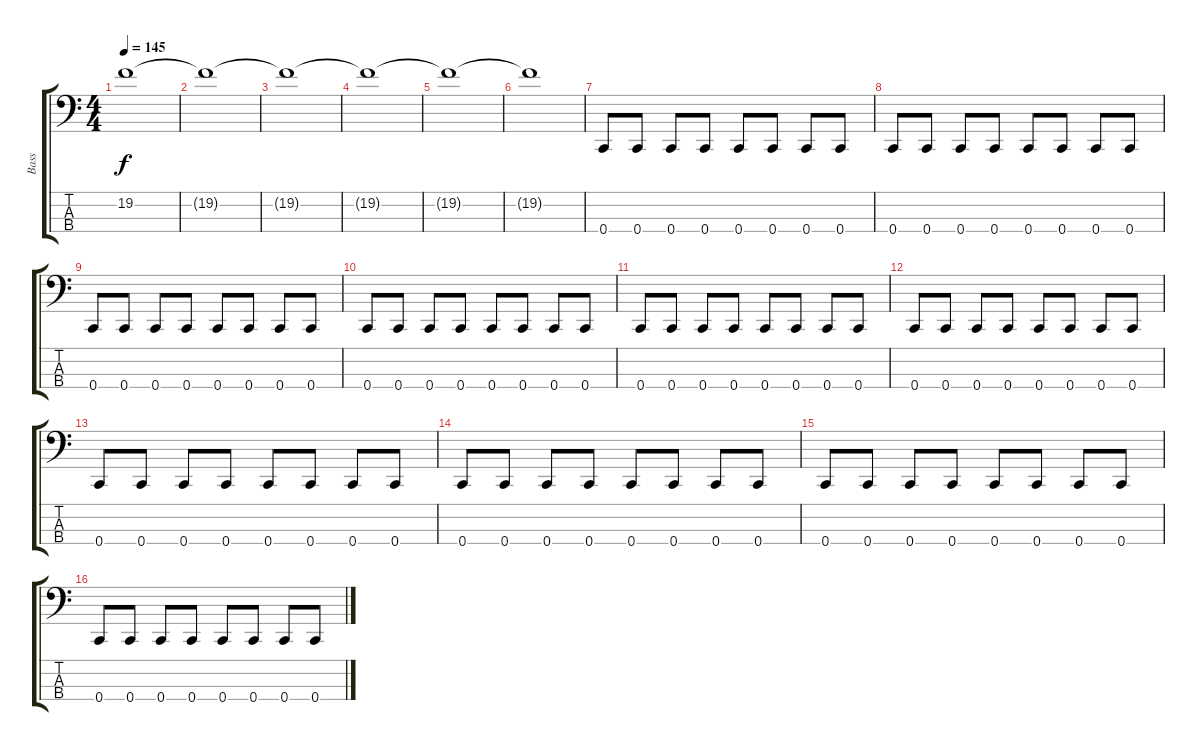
\track ("Bass" "Bass") {instrument electricbasspick}
\staff {score tabs}
\tuning (Eb2 Bb1 F1 C1) {hide}
\ts (4 4)
\tempo 145
\clef f4
\ks c
19.2{t}.1{dy f} |
19.2{t}.1 |
19.2{t}.1 |
19.2{t}.1 |
19.2{t}.1 |
19.2{t}.1 |
0.4.8 0.4.8 0.4.8 0.4.8 0.4.8 0.4.8 0.4.8 0.4.8 |
0.4.8 0.4.8 0.4.8 0.4.8 0.4.8 0.4.8 0.4.8 0.4.8 |
0.4.8 0.4.8 0.4.8 0.4.8 0.4.8 0.4.8 0.4.8 0.4.8 |
0.4.8 0.4.8 0.4.8 0.4.8 0.4.8 0.4.8 0.4.8 0.4.8 |
0.4.8 0.4.8 0.4.8 0.4.8 0.4.8 0.4.8 0.4.8 0.4.8 |
0.4.8 0.4.8 0.4.8 0.4.8 0.4.8 0.4.8 0.4.8 0.4.8 |
0.4.8 0.4.8 0.4.8 0.4.8 0.4.8 0.4.8 0.4.8 0.4.8 |
0.4.8 0.4.8 0.4.8 0.4.8 0.4.8 0.4.8 0.4.8 0.4.8 |
0.4.8 0.4.8 0.4.8 0.4.8 0.4.8 0.4.8 0.4.8 0.4.8 |
0.4.8 0.4.8 0.4.8 0.4.8 0.4.8 0.4.8 0.4.8 0.4.8
